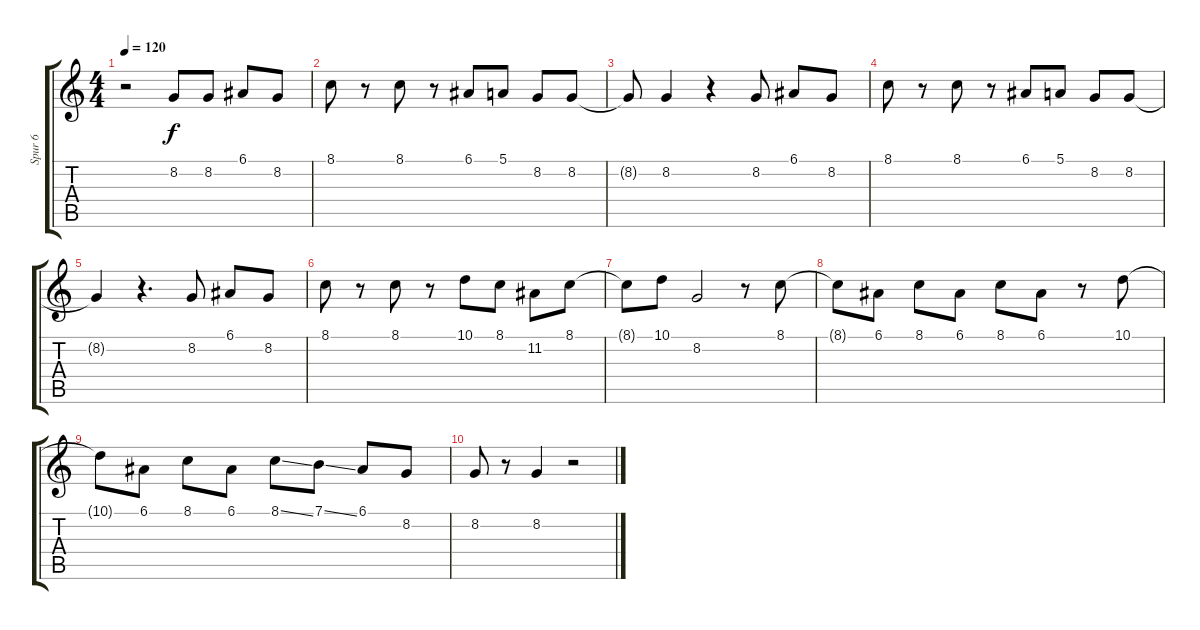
\track ("Spur 6" "Spur 6") {instrument altosax}
\staff {score tabs}
\tuning (E4 B3 G3 D3 A2 E2) {hide}
\ts (4 4)
\tempo 120
\clef g2
\ks c
r.2{dy f} 8.2.8 8.2.8 6.1.8 8.2.8 |
8.1.8 r.8 8.1.8 r.8 6.1.8 5.1.8 8.2.8 8.2.8 |
8.2{t}.8 8.2.4 r.4 8.2.8 6.1.8 8.2.8 |
8.1.8 r.8 8.1.8 r.8 6.1.8 5.1.8 8.2.8 8.2.8 |
8.2{t}.4 r.4{d} 8.2.8 6.1.8 8.2.8 |
8.1.8 r.8 8.1.8 r.8 10.1.8 8.1.8 11.2.8 8.1.8 |
8.1{t}.8 10.1.8 8.2.2 r.8 8.1.8 |
8.1{t}.8 6.1.8 8.1.8 6.1.8 8.1.8 6.1.8 r.8 10.1.8 |
10.1{t}.8 6.1.8 8.1.8 6.1.8 8.1{ss}.8 7.1{ss}.8 6.1.8 8.2.8 |
8.2.8 r.8 8.2.4 r.2
